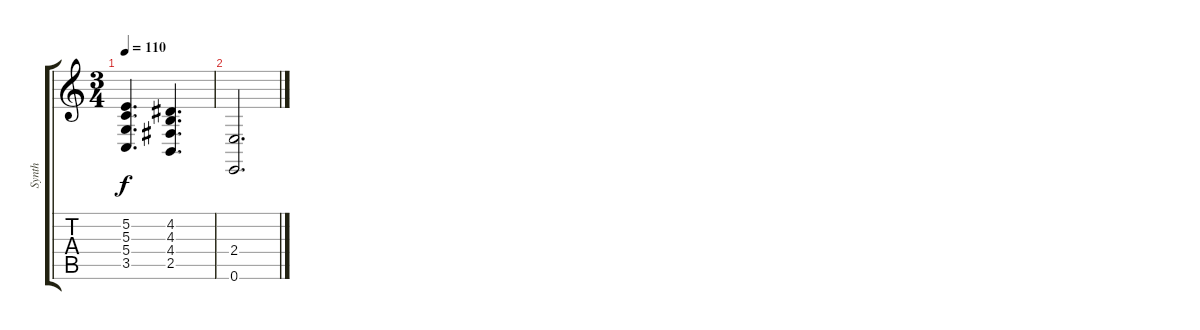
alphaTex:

\track ("Synth" "Synth") {instrument pad4choir}
\staff {score tabs}
\tuning (E4 B3 G3 D3 A2 E2) {hide}
\ts (3 4)
\tempo 110
\clef g2
\ks c
(5.2 5.3{t} 5.4 3.5).4{d dy f} (4.2 4.3 4.4 2.5).4{d} |
(2.4 0.6).2{d volume 0}
